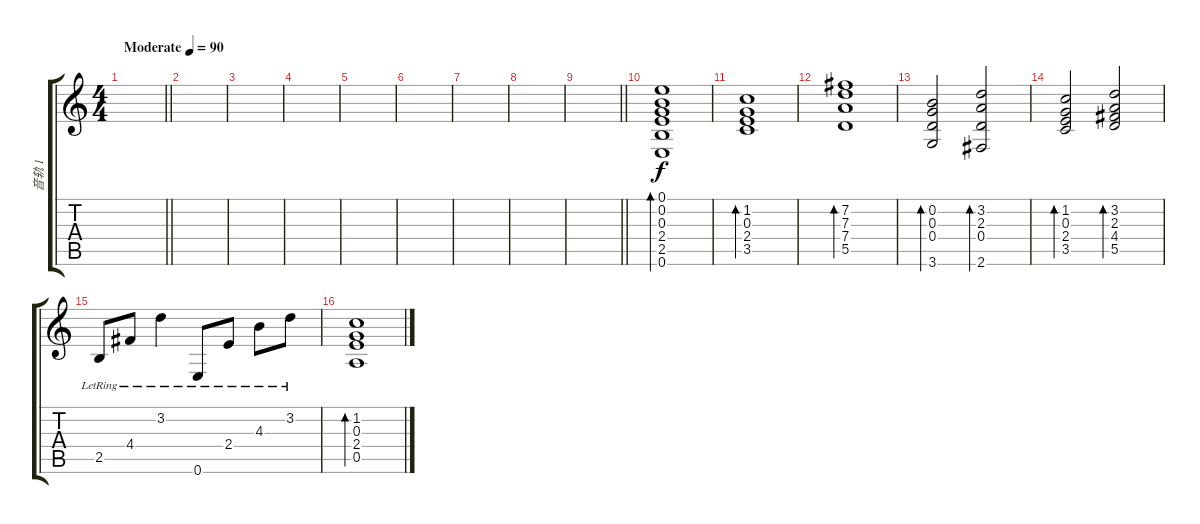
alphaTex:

\track ("音轨 1" "音轨 1") {instrument acousticguitarsteel}
\staff {score tabs}
\tuning (E4 B3 G3 D3 A2 E2) {hide}
\ts (4 4)
\tempo (90 "Moderate")
\clef g2
\barLineRight lightlight
\ks c
|
|
|
|
|
|
|
|
\barLineRight lightlight
|
(0.1 0.2 0.3 2.4 2.5 0.6).1{bd 120} |
(1.2 0.3 2.4 3.5).1{bd 120} |
(7.2 7.3 7.4 5.5).1{bd 120} |
(0.2 0.3 0.4 3.6).2{bd 120} (3.2 2.3 0.4 2.6).2{bd 120} |
(1.2 0.3 2.4 3.5).2{bd 120} (3.2 2.3 4.4 5.5).2{bd 120} |
2.5{lr}.8 4.4{lr}.8 3.2{lr}.4 0.6{lr}.8 2.4{lr}.8 4.3{lr}.8 3.2{lr}.8 |
(1.2 0.3 2.4 0.5).1{bd 120}
